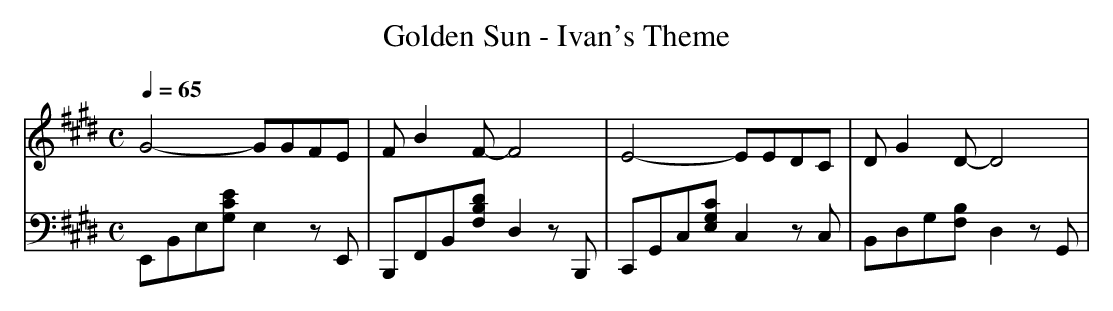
X:1
T:Golden Sun - Ivan's Theme
M:C
Q:1/4=65
L:1/8
V:T treble
V:B bass
K:E
[V:T] G4- GGFE | F B2 F- F4 | E4- EEDC | D G2 D- D4 |
[V:B] E,,B,,E,[G,CE] E,2 z E,, | B,,,F,,B,,[F,B,D] D,2 z B,,, | C,,G,,C,[E,G,C] C,2 z C, | B,,D,G,[F,B,] D,2 z G,, |
